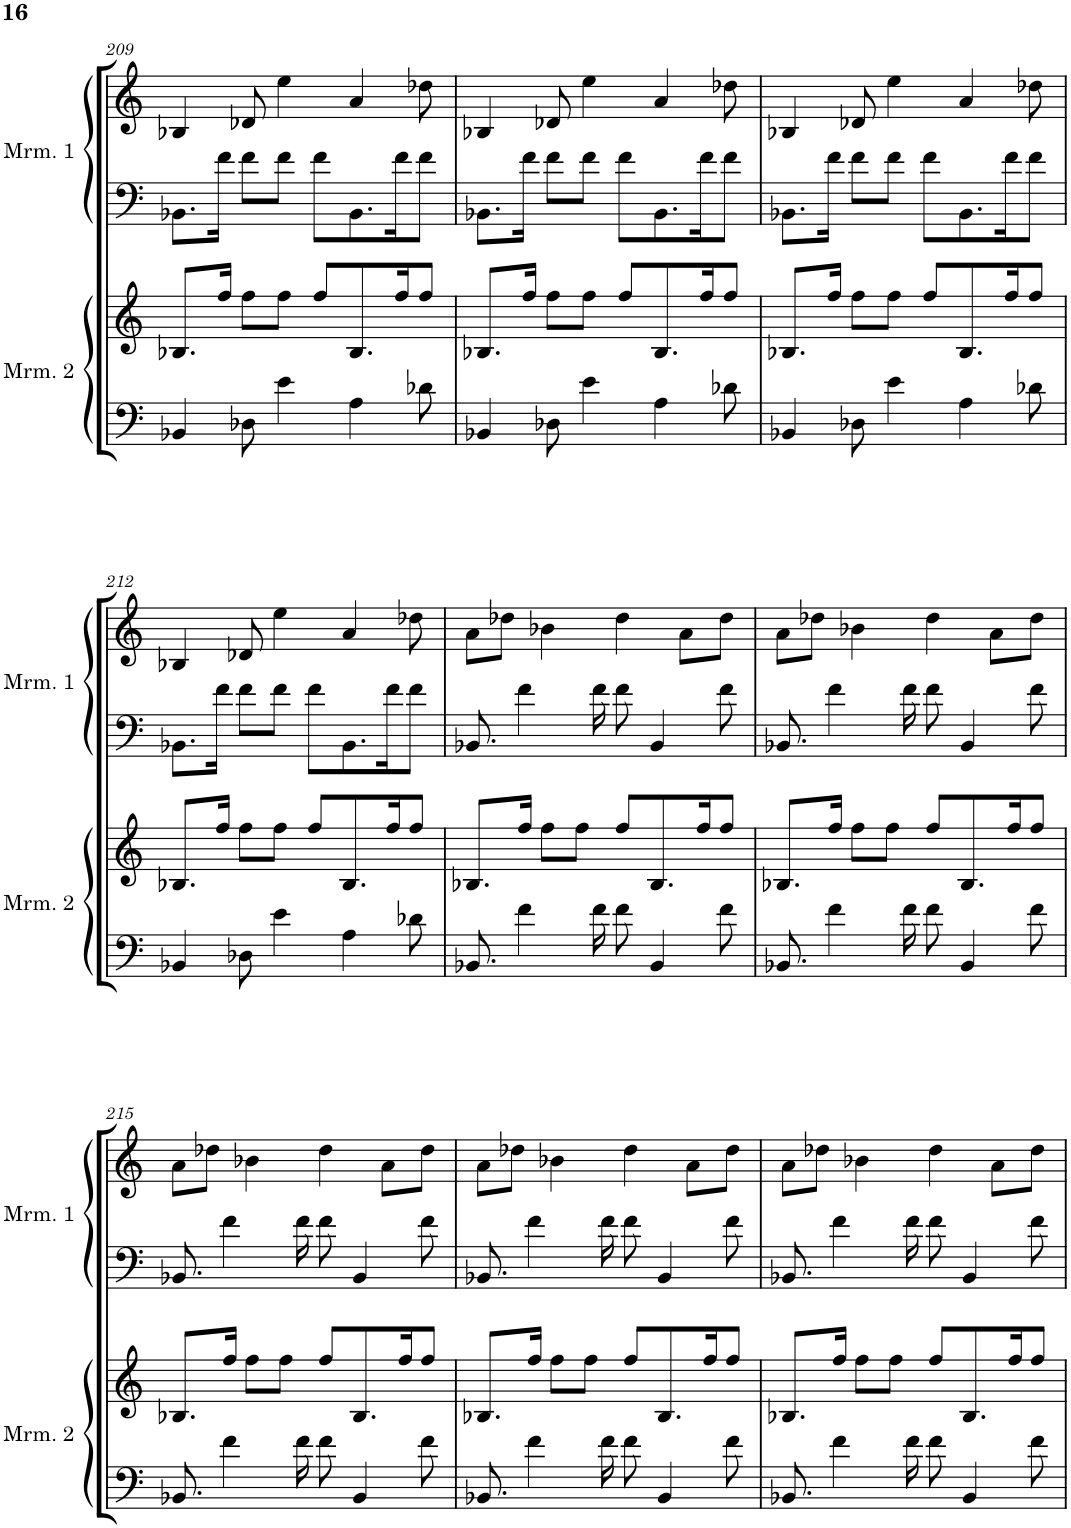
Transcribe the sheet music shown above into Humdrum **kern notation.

**kern	**kern	**kern	**kern
*part4	*part3	*part2	*part1
*staff4	*staff3	*staff2	*staff1
*I"Marimba 2	*I"Marimba 2	*I"Marimba 1	*I"Marimba 1
*I'Mrm. 2	*I'Mrm. 2	*I'Mrm. 1	*I'Mrm. 1
!!LO:PB:g=z
*clefF4	*clefG2	*clefF4	*clefG2
*k[]	*k[]	*k[]	*k[]
*M4/4	*M4/4	*M4/4	*M4/4
=209	=209	=209	=209
4BB-X/	8.B-X/L	8.BB-X\L	4B-X/
.	16ff/Jk	16f\Jk	.
8D-X\	8ff\L	8f\L	8d-X/
4e\	8ff\J	8f\J	4ee\
.	8ff/L	8f\L	.
4A\	8.B-/	8.BB-\	4a/
.	16ff/K	16f\K	.
8d-X\	8ff/J	8f\J	8dd-X\
=210	=210	=210	=210
4BB-X/	8.B-X/L	8.BB-X\L	4B-X/
.	16ff/Jk	16f\Jk	.
8D-X\	8ff\L	8f\L	8d-X/
4e\	8ff\J	8f\J	4ee\
.	8ff/L	8f\L	.
4A\	8.B-/	8.BB-\	4a/
.	16ff/K	16f\K	.
8d-X\	8ff/J	8f\J	8dd-X\
=211	=211	=211	=211
4BB-X/	8.B-X/L	8.BB-X\L	4B-X/
.	16ff/Jk	16f\Jk	.
8D-X\	8ff\L	8f\L	8d-X/
4e\	8ff\J	8f\J	4ee\
.	8ff/L	8f\L	.
4A\	8.B-/	8.BB-\	4a/
.	16ff/K	16f\K	.
8d-X\	8ff/J	8f\J	8dd-X\
!!LO:LB:g=z
=212	=212	=212	=212
4BB-X/	8.B-X/L	8.BB-X\L	4B-X/
.	16ff/Jk	16f\Jk	.
8D-X\	8ff\L	8f\L	8d-X/
4e\	8ff\J	8f\J	4ee\
.	8ff/L	8f\L	.
4A\	8.B-/	8.BB-\	4a/
.	16ff/K	16f\K	.
8d-X\	8ff/J	8f\J	8dd-X\
=213	=213	=213	=213
8.BB-X/	8.B-X/L	8.BB-X/	8a\L
.	.	.	8dd-X\J
4f\	16ff/Jk	4f\	.
.	8ff\L	.	4b-X\
.	8ff\J	.	.
16f\	.	16f\	.
8f\	8ff/L	8f\	4dd-\
4BB-/	8.B-/	4BB-/	.
.	.	.	8a\L
.	16ff/K	.	.
8f\	8ff/J	8f\	8dd-\J
=214	=214	=214	=214
8.BB-X/	8.B-X/L	8.BB-X/	8a\L
.	.	.	8dd-X\J
4f\	16ff/Jk	4f\	.
.	8ff\L	.	4b-X\
.	8ff\J	.	.
16f\	.	16f\	.
8f\	8ff/L	8f\	4dd-\
4BB-/	8.B-/	4BB-/	.
.	.	.	8a\L
.	16ff/K	.	.
8f\	8ff/J	8f\	8dd-\J
!!LO:LB:g=z
=215	=215	=215	=215
8.BB-X/	8.B-X/L	8.BB-X/	8a\L
.	.	.	8dd-X\J
4f\	16ff/Jk	4f\	.
.	8ff\L	.	4b-X\
.	8ff\J	.	.
16f\	.	16f\	.
8f\	8ff/L	8f\	4dd-\
4BB-/	8.B-/	4BB-/	.
.	.	.	8a\L
.	16ff/K	.	.
8f\	8ff/J	8f\	8dd-\J
=216	=216	=216	=216
8.BB-X/	8.B-X/L	8.BB-X/	8a\L
.	.	.	8dd-X\J
4f\	16ff/Jk	4f\	.
.	8ff\L	.	4b-X\
.	8ff\J	.	.
16f\	.	16f\	.
8f\	8ff/L	8f\	4dd-\
4BB-/	8.B-/	4BB-/	.
.	.	.	8a\L
.	16ff/K	.	.
8f\	8ff/J	8f\	8dd-\J
=217	=217	=217	=217
8.BB-X/	8.B-X/L	8.BB-X/	8a\L
.	.	.	8dd-X\J
4f\	16ff/Jk	4f\	.
.	8ff\L	.	4b-X\
.	8ff\J	.	.
16f\	.	16f\	.
8f\	8ff/L	8f\	4dd-\
4BB-/	8.B-/	4BB-/	.
.	.	.	8a\L
.	16ff/K	.	.
8f\	8ff/J	8f\	8dd-\J
=	=	=	=
*-	*-	*-	*-
